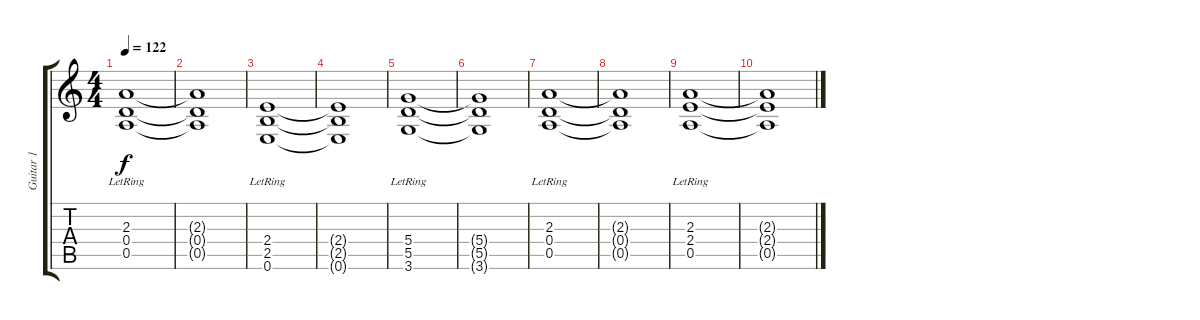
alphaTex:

\track ("Guitar 1" "Guitar 1") {instrument distortionguitar}
\staff {score tabs}
\tuning (E4 B3 G3 D3 A2 E2) {hide}
\ts (4 4)
\tempo 122
\clef g2
\ks c
(2.3{lr} 0.4{lr} 0.5{lr}).1{dy f} |
(2.3{t} 0.4{t} 0.5{t}).1 |
(2.4{lr} 2.5{lr} 0.6{lr}).1 |
(2.4{t} 2.5{t} 0.6{t}).1 |
(5.4{lr} 5.5{lr} 3.6{lr}).1 |
(5.4{t} 5.5{t} 3.6{t}).1 |
(2.3{lr} 0.4{lr} 0.5{lr}).1 |
(2.3{t} 0.4{t} 0.5{t}).1 |
(2.3{lr} 2.4{lr} 0.5{lr}).1 |
(2.3{t} 2.4{t} 0.5{t}).1
